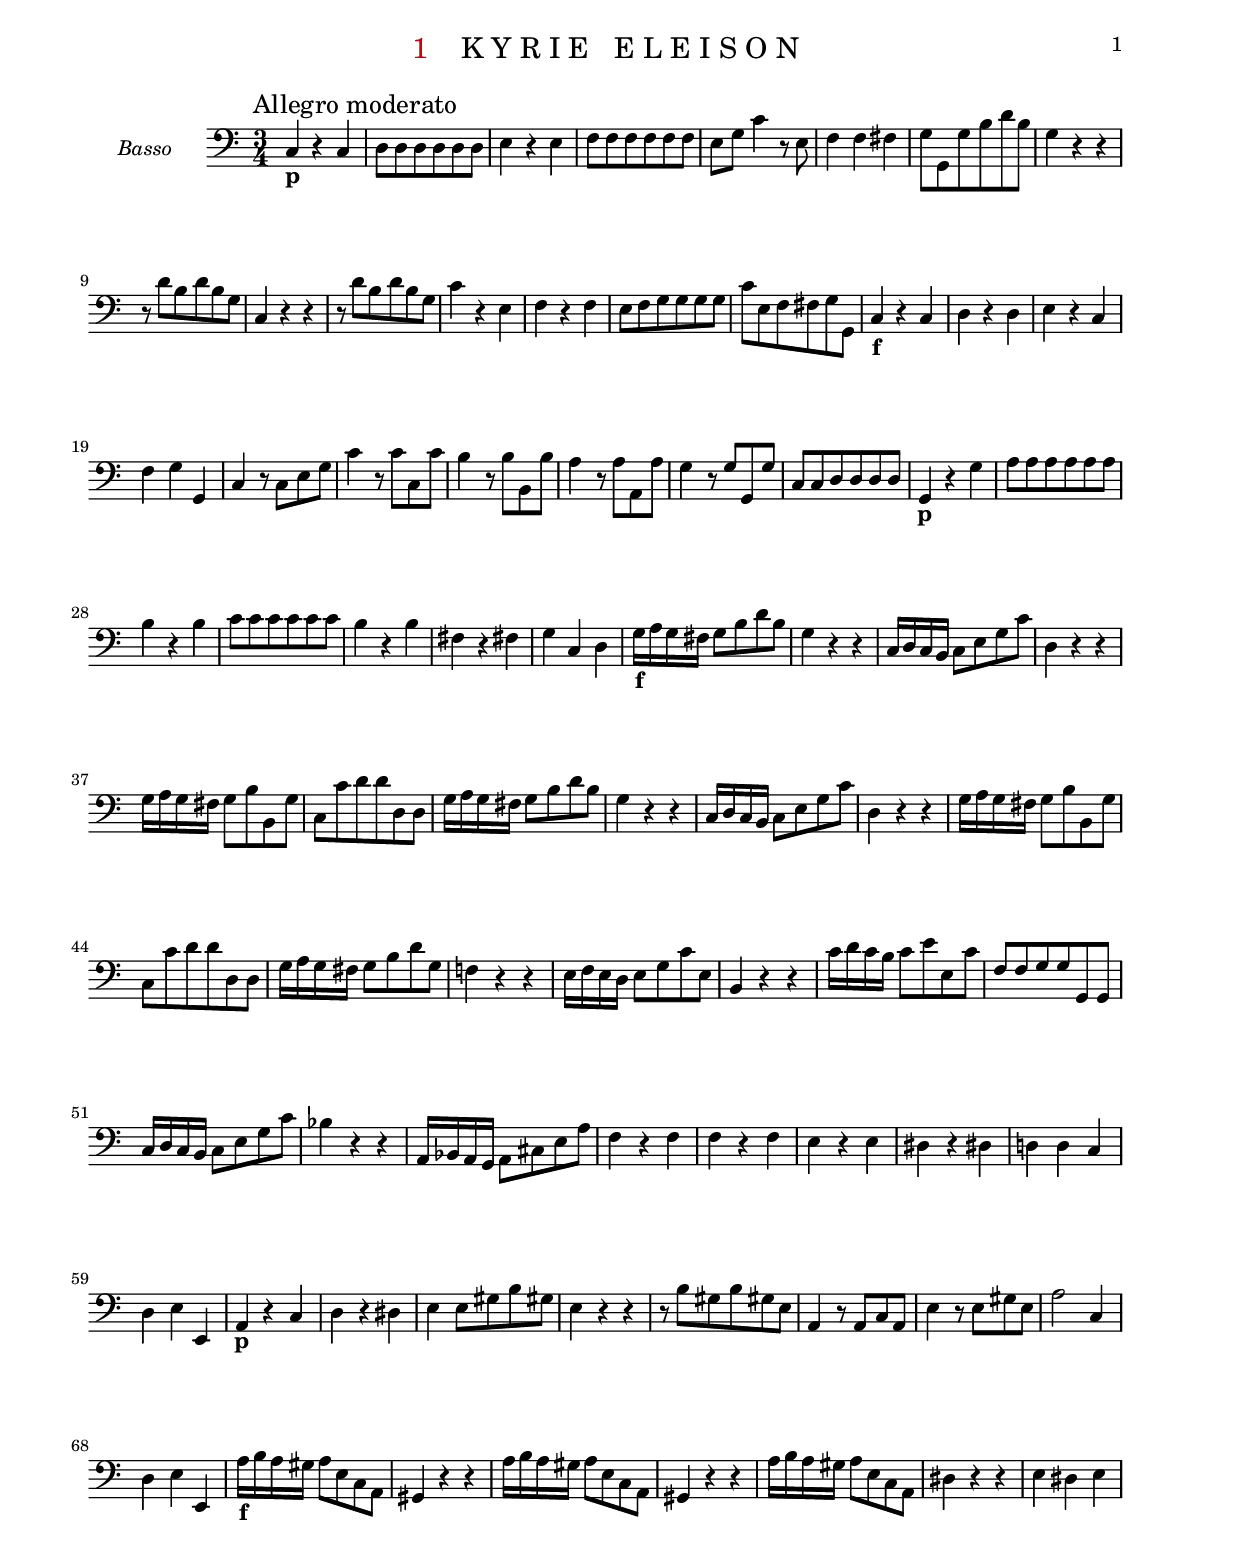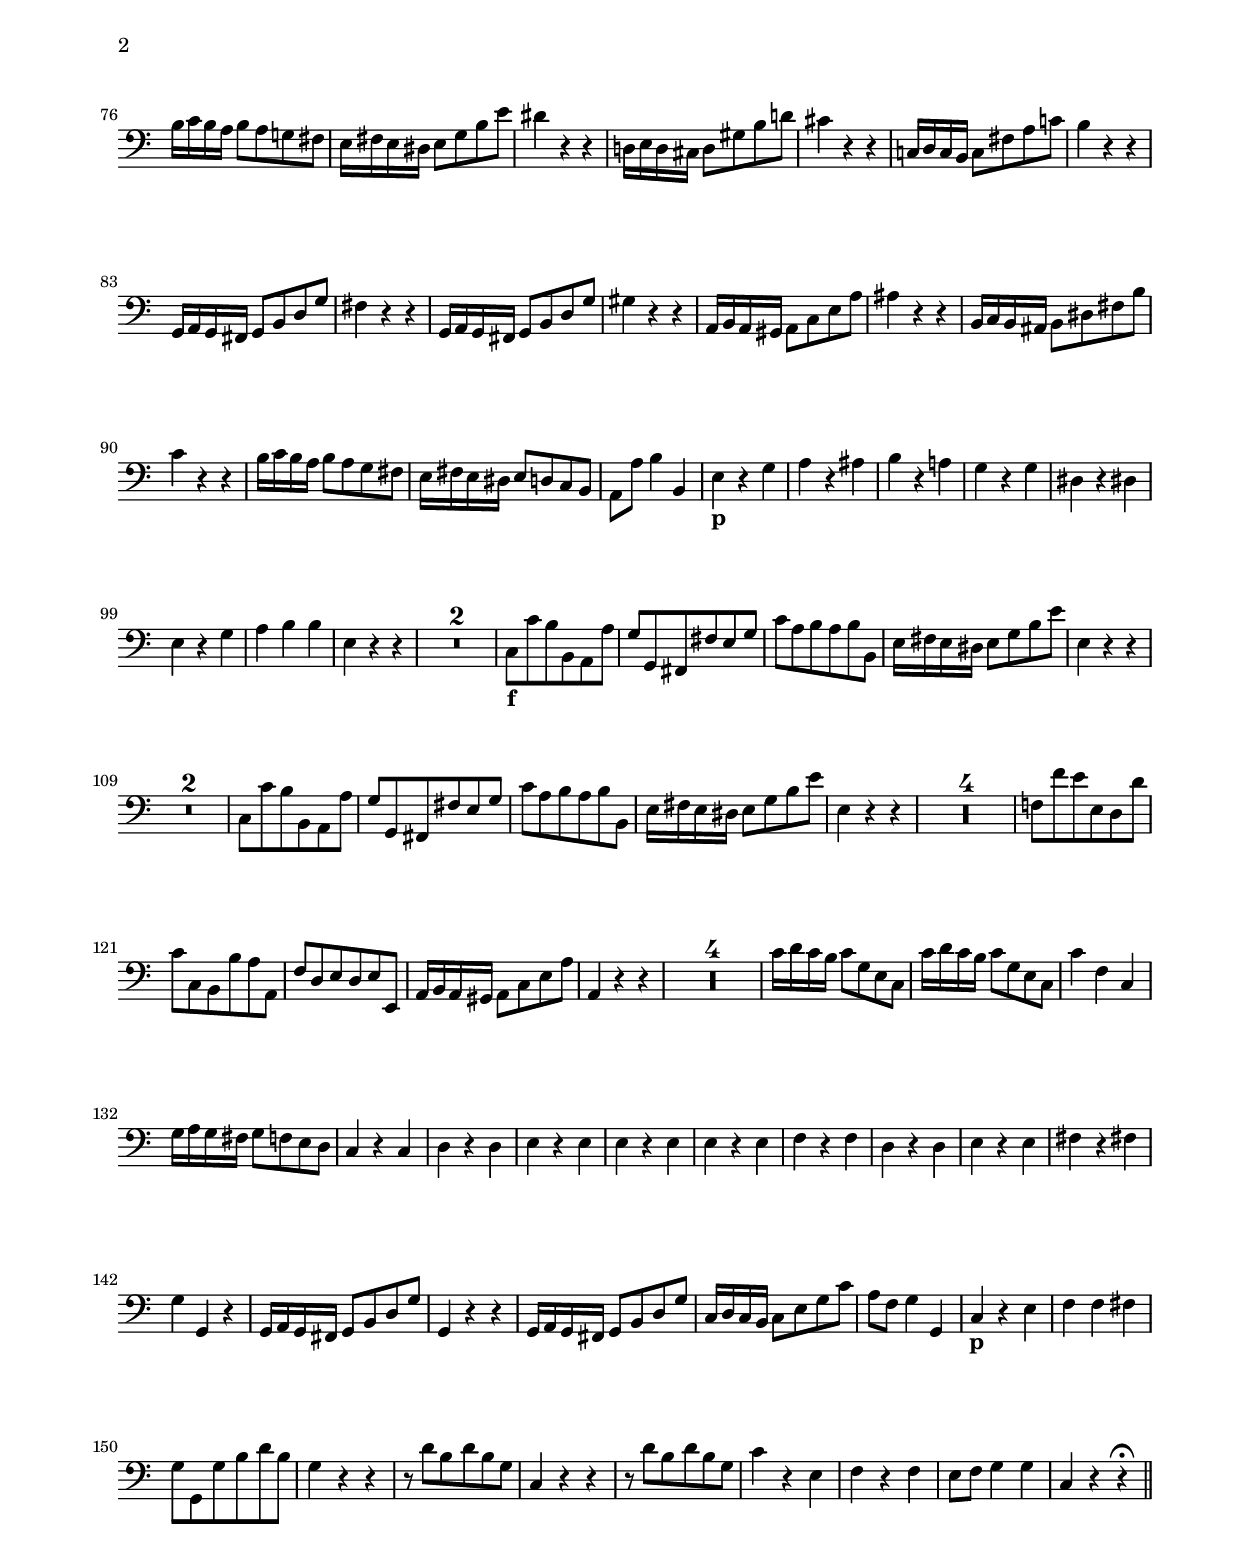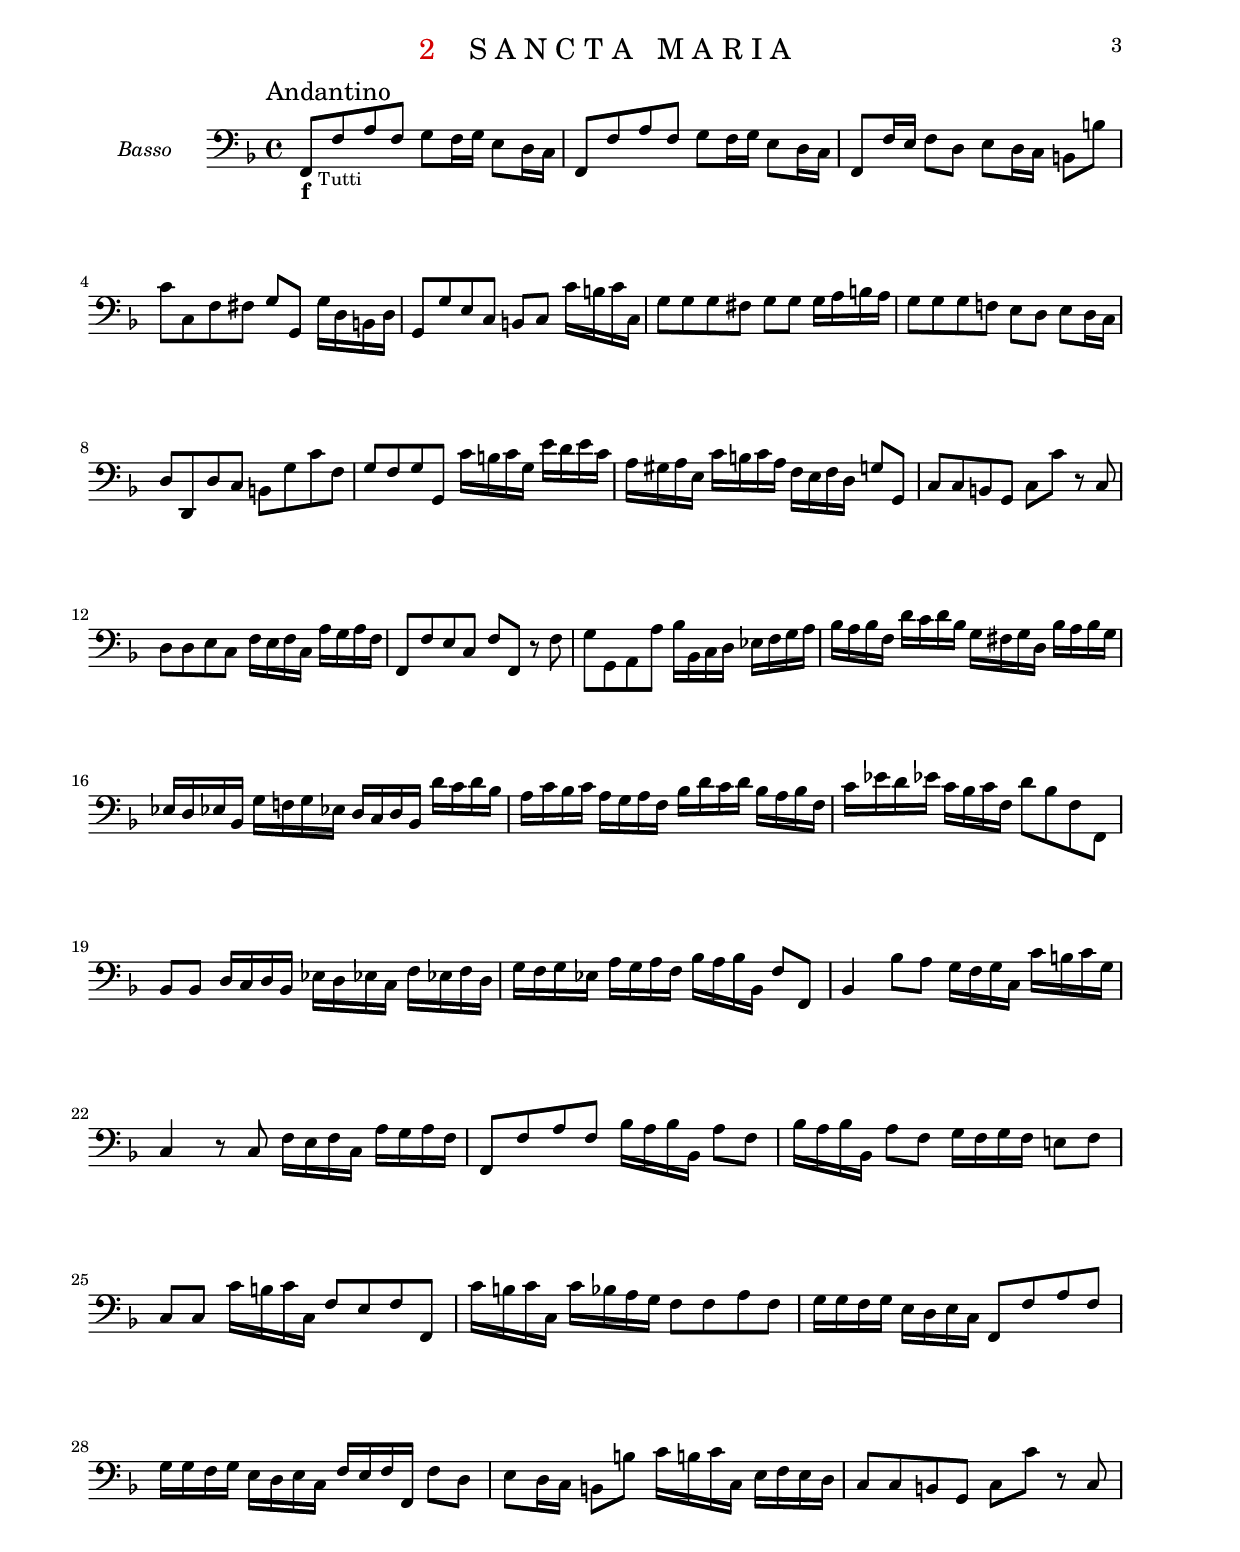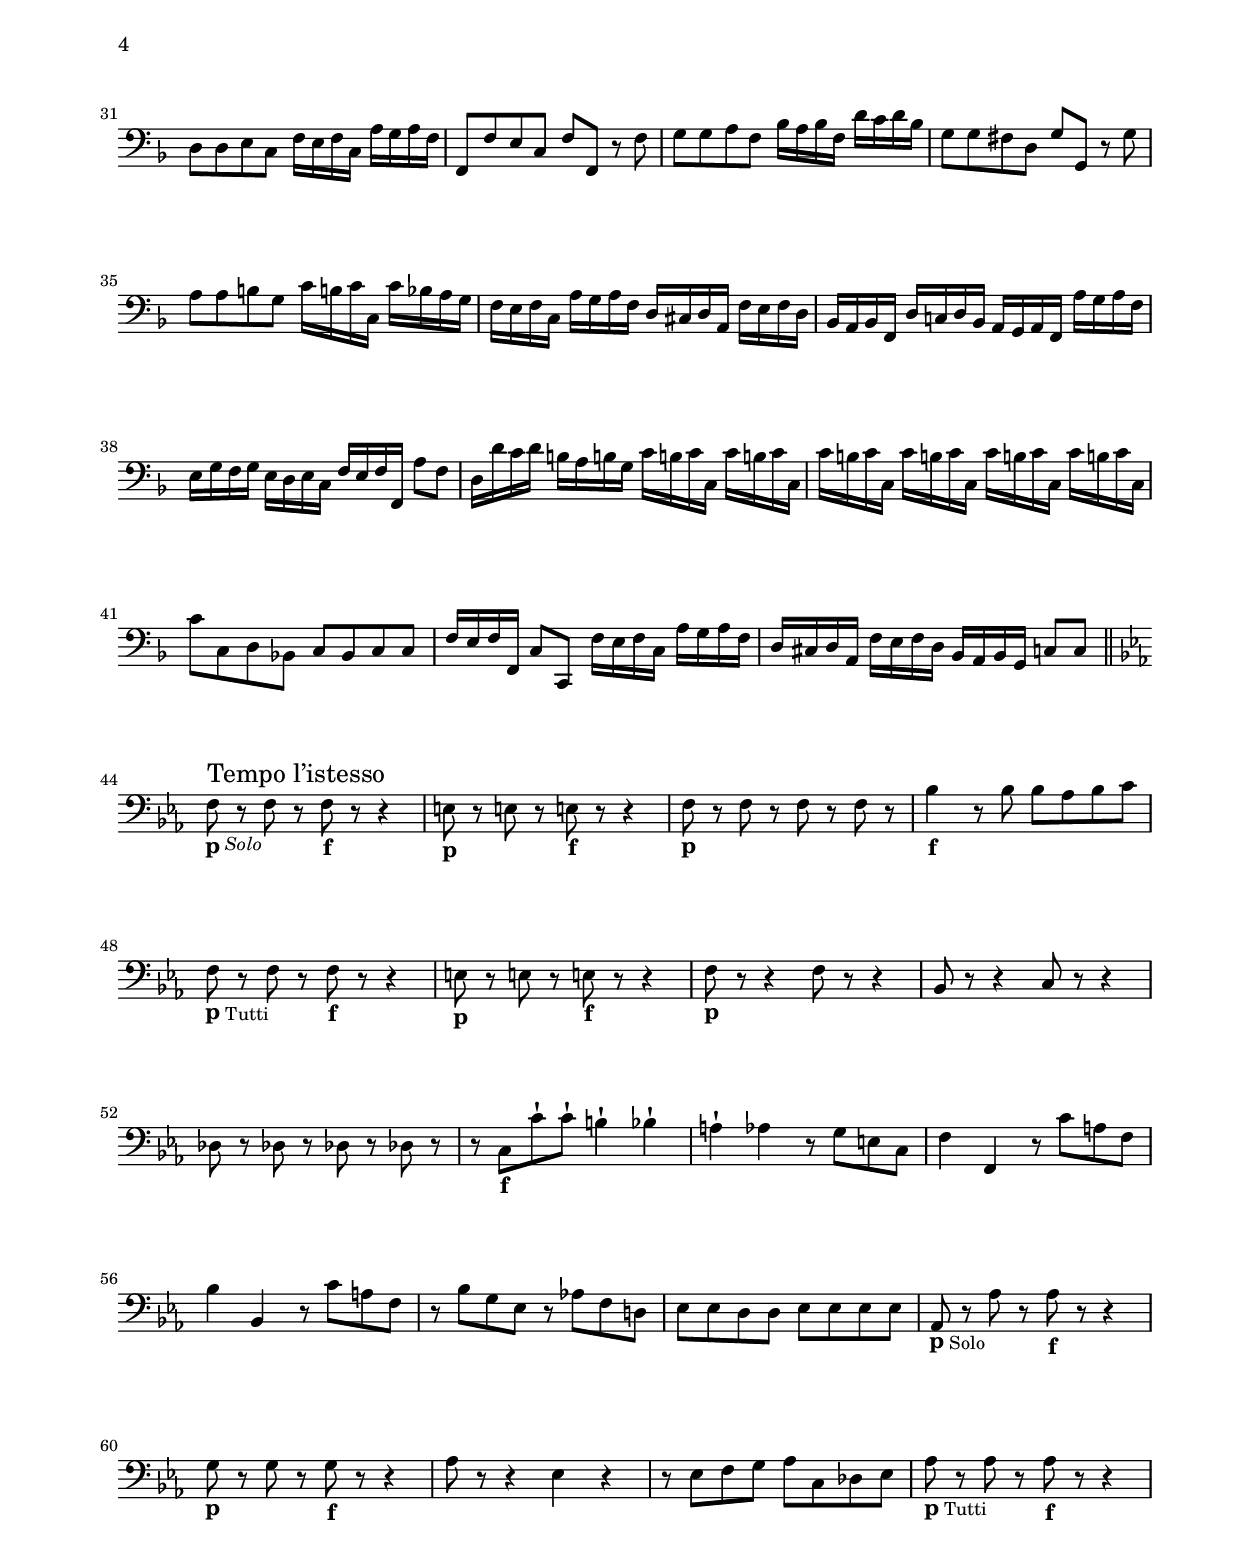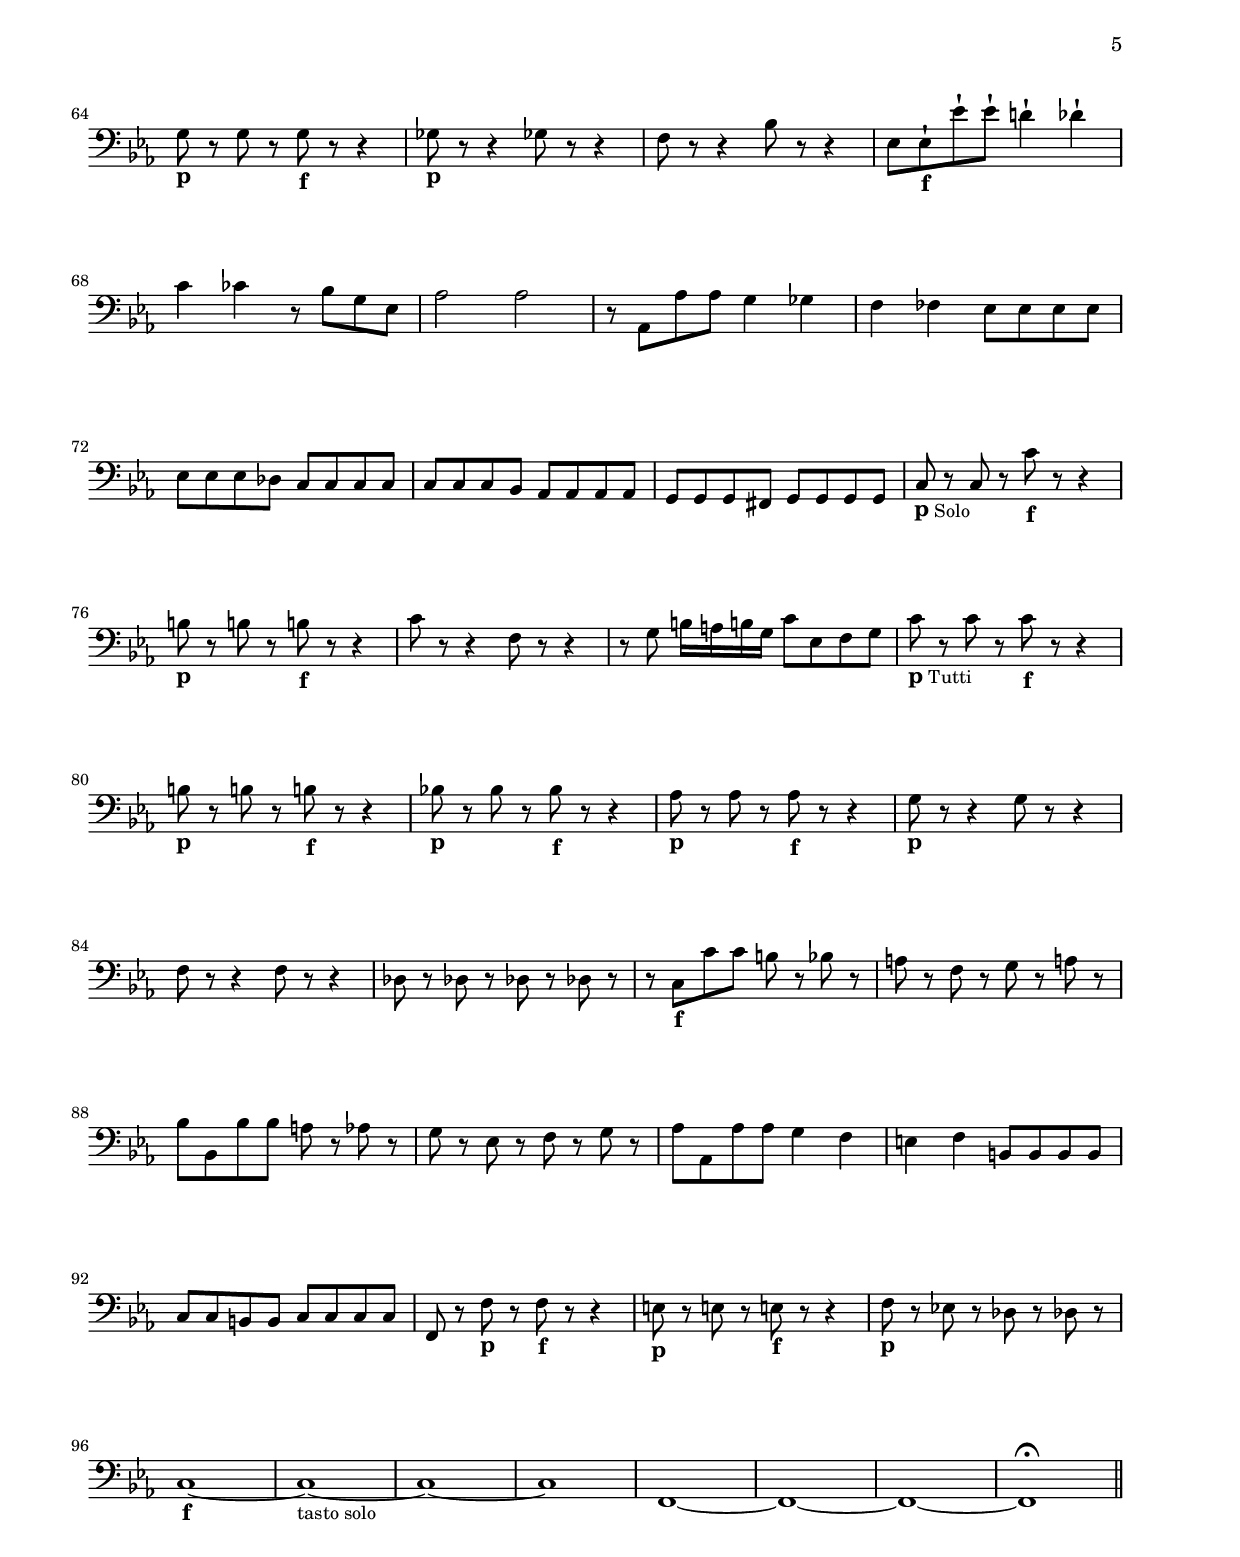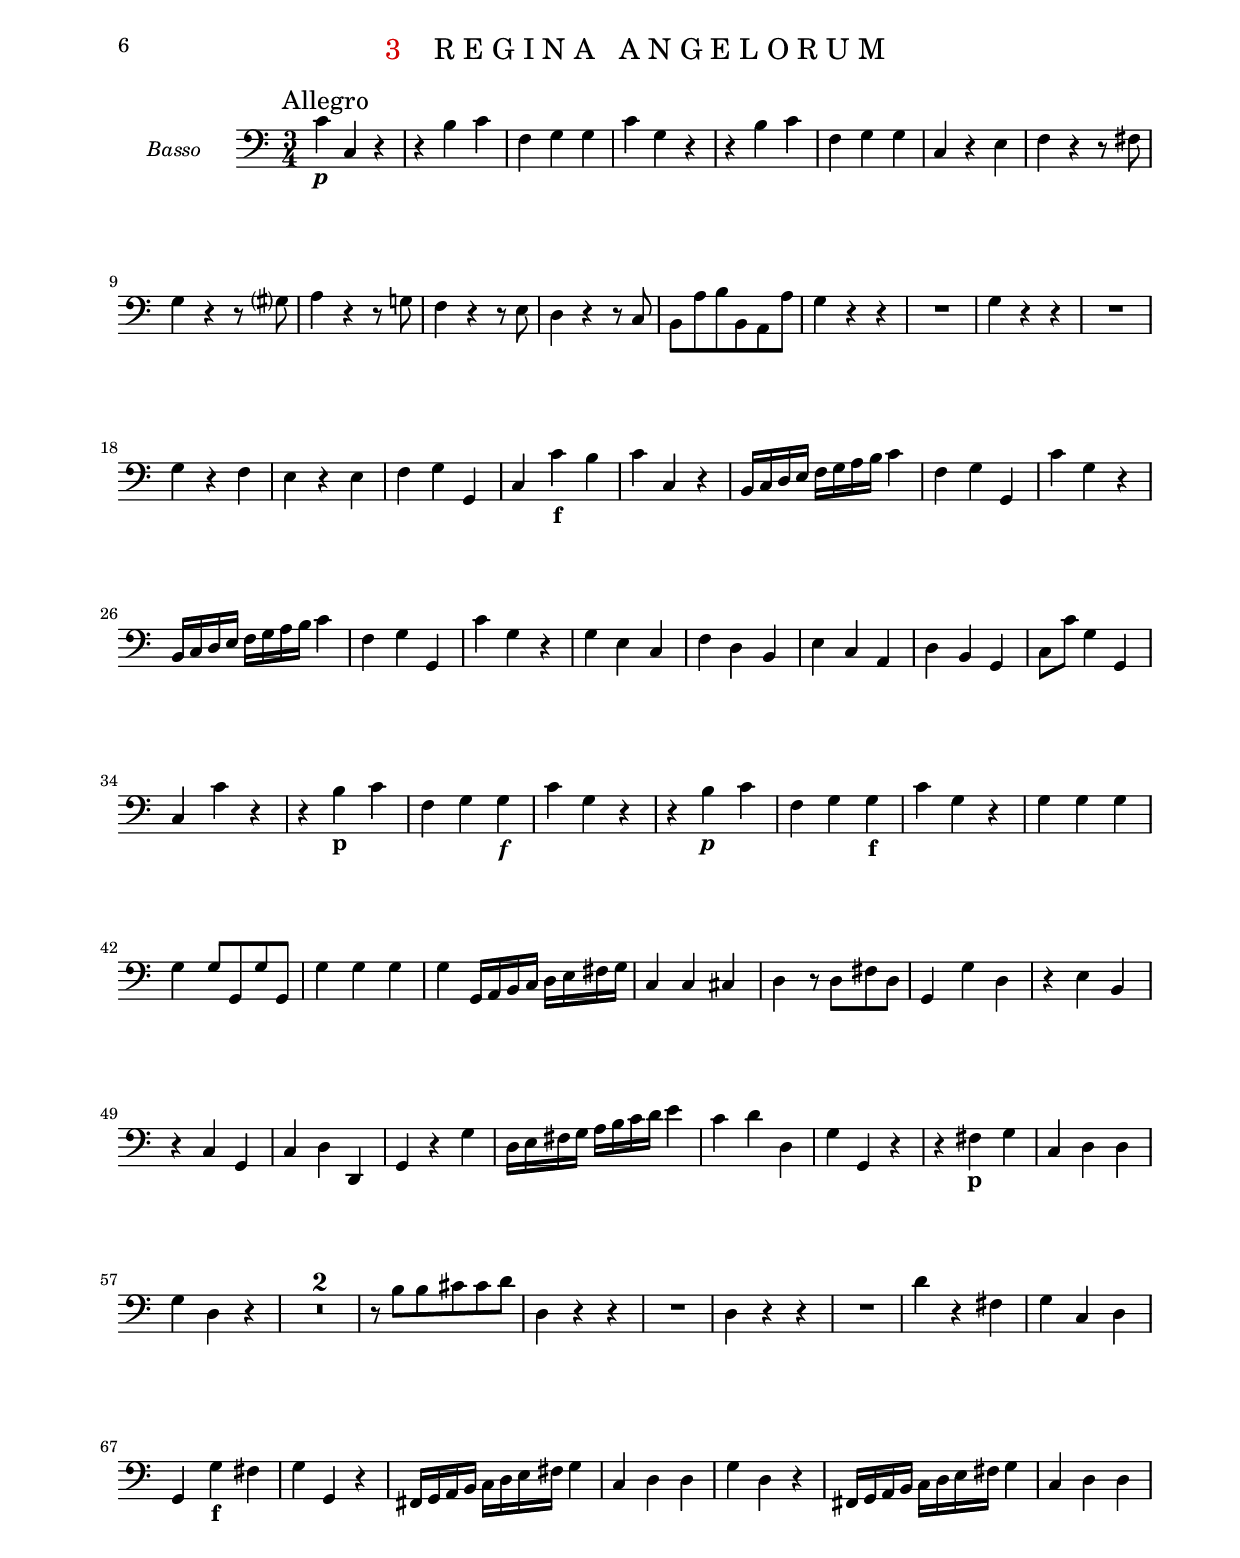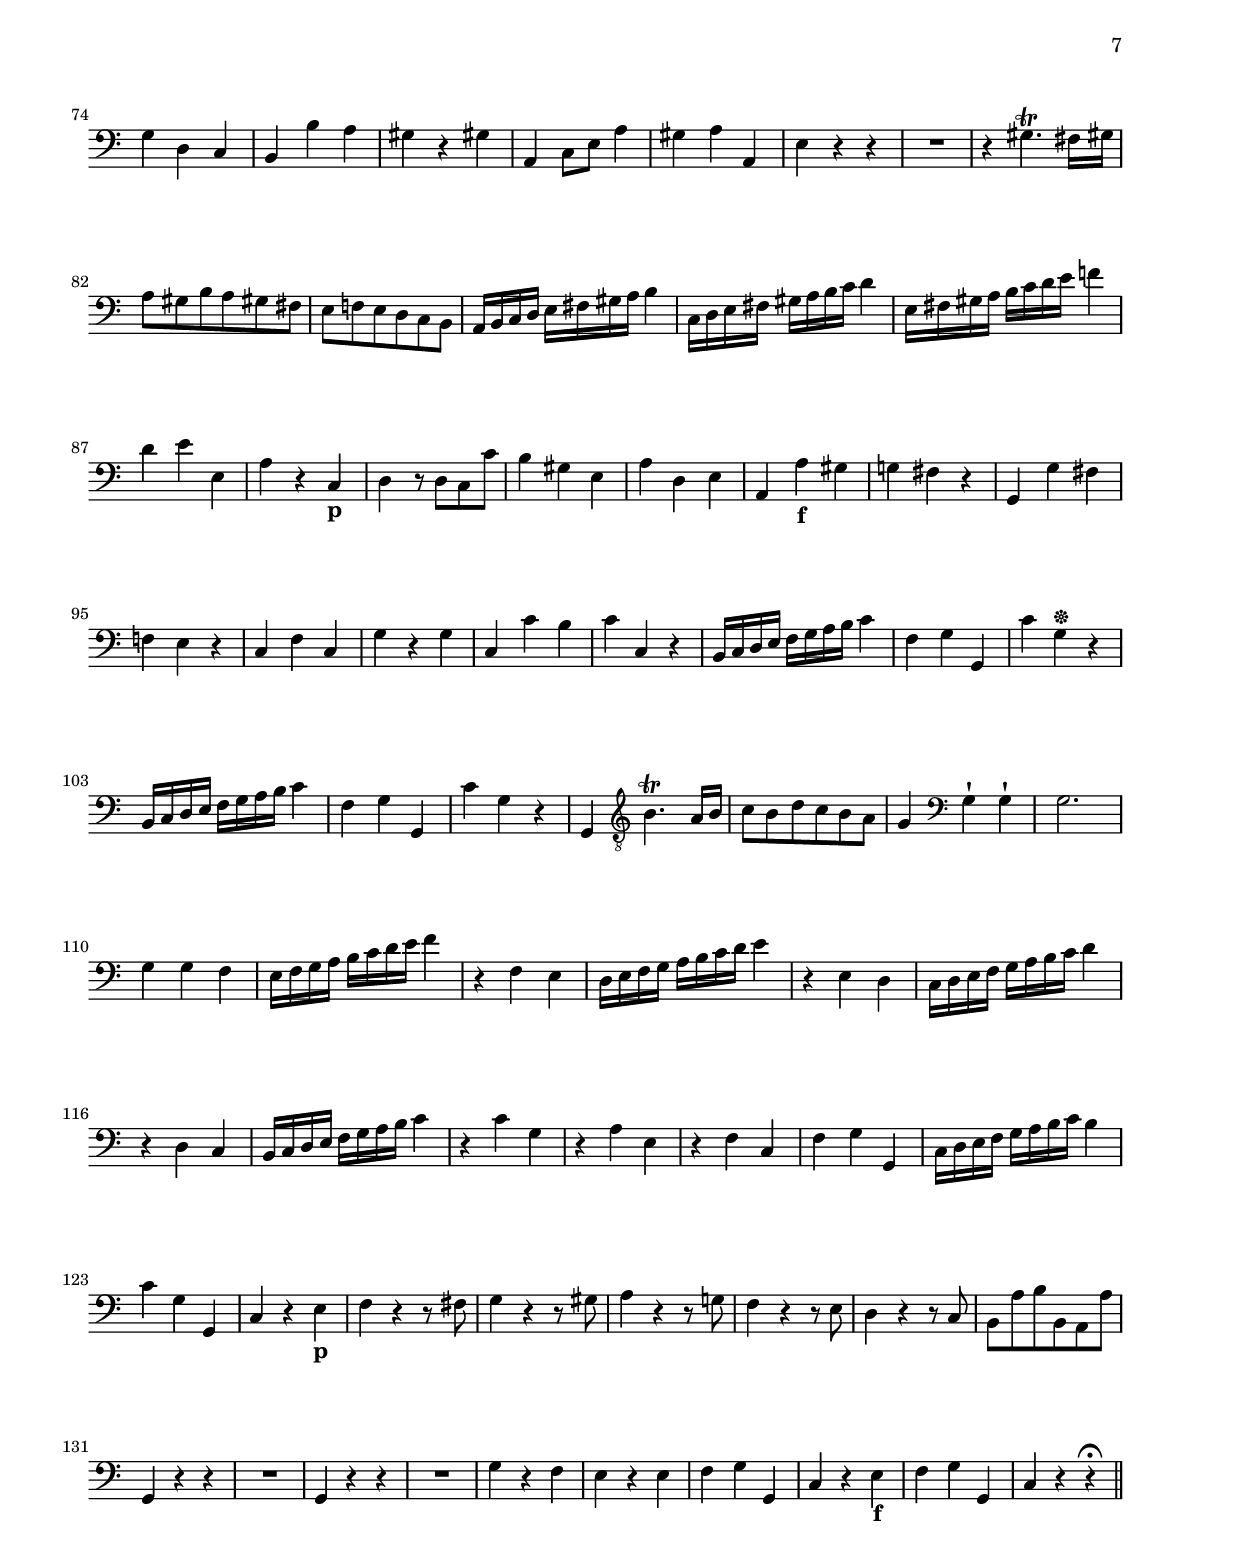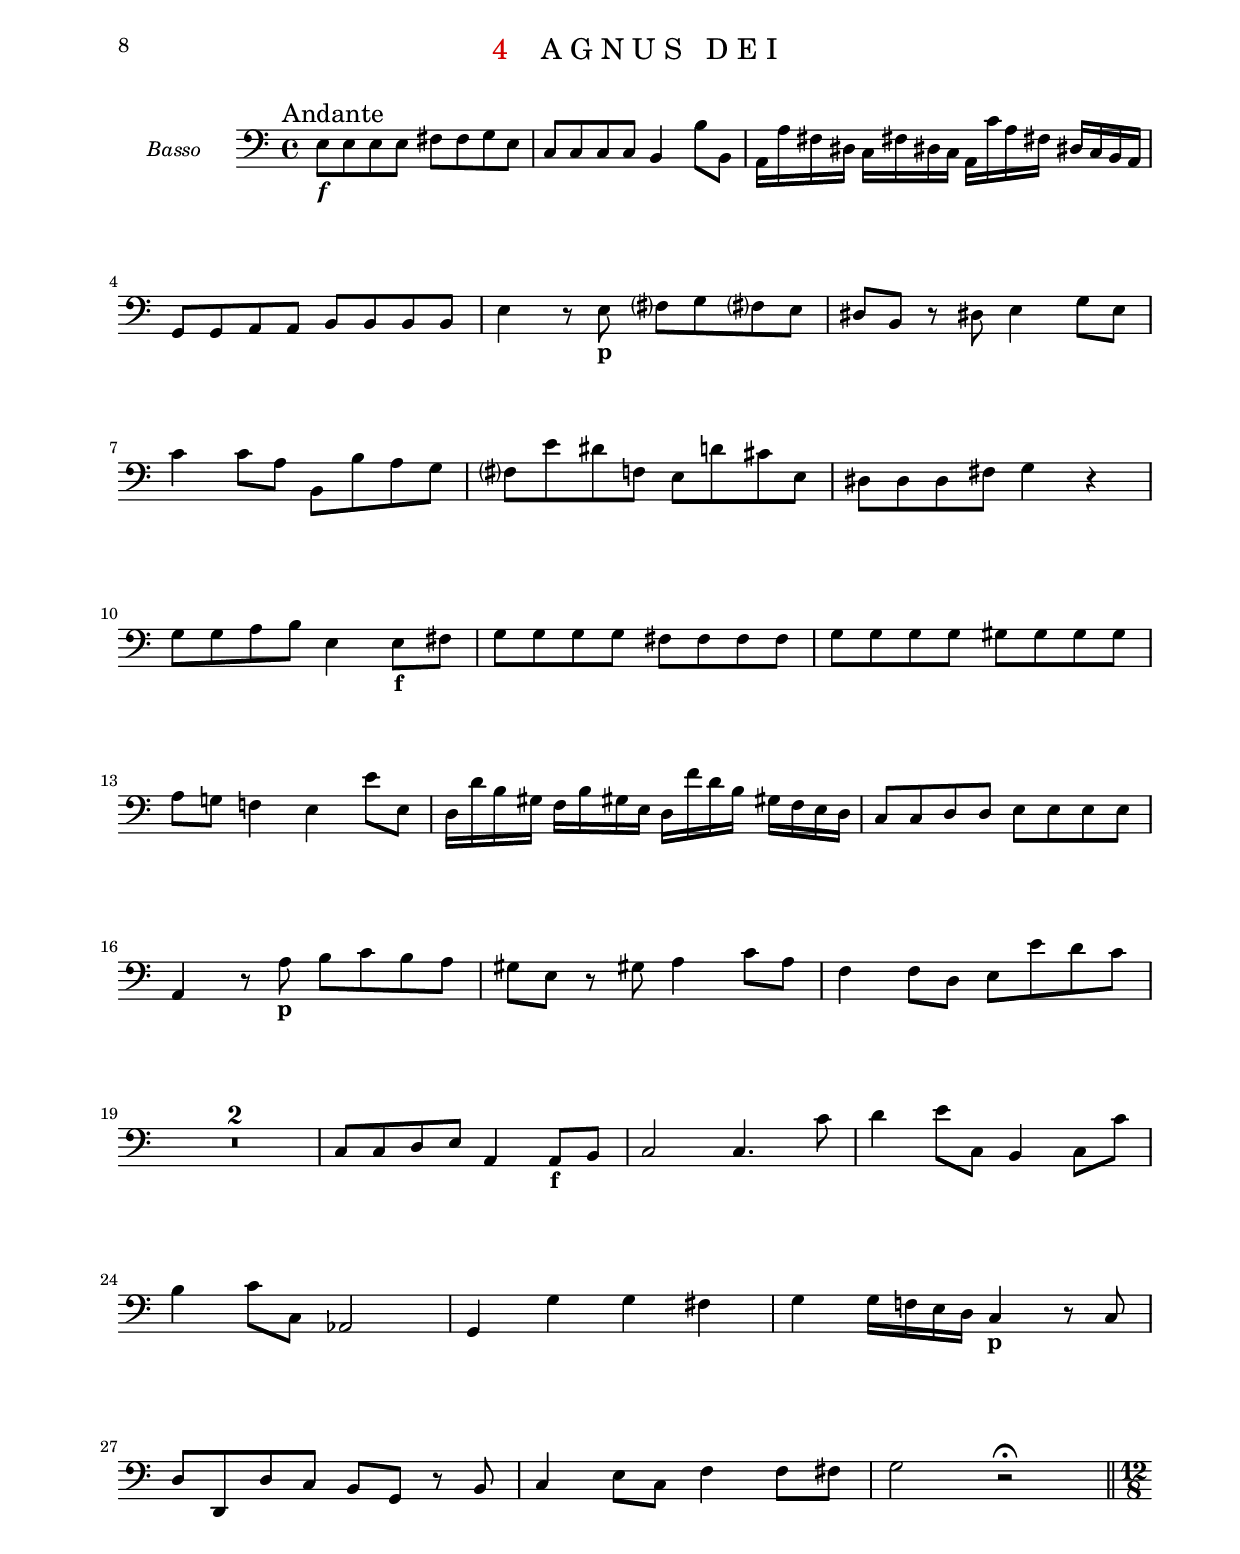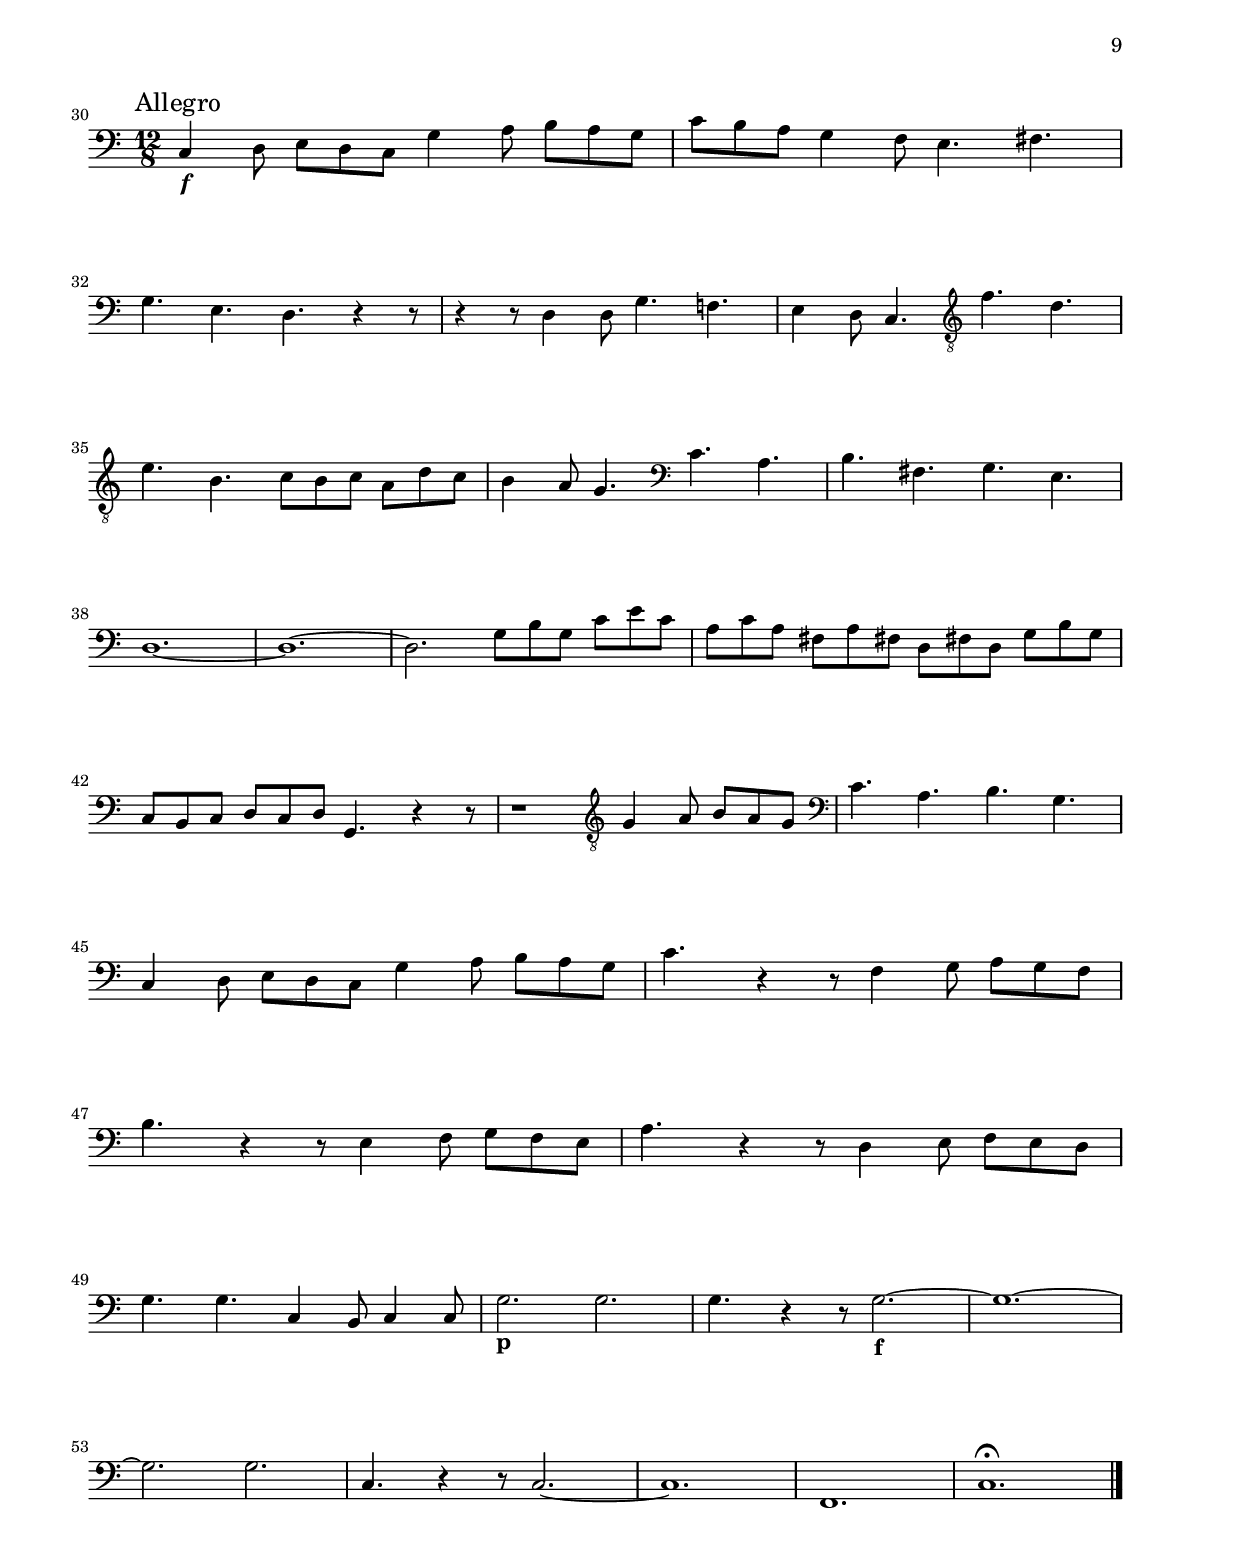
% (c) 2020 by Wolfgang Esser-Skala.
% This file is licensed under the Creative Commons Attribution-NonCommercial-ShareAlike 4.0 International License.
% To view a copy of this license, visit http://creativecommons.org/licenses/by-nc-sa/4.0/.

\version "2.18.0"

\include "../definitions.ly"

\paper {
	indent = 2\cm
	top-margin = 1.5\cm
	system-separator-markup = ##f
	system-system-spacing =
    #'((basic-distance . 18)
       (minimum-distance . 18)
       (padding . -100)
       (stretchability . 0))

	top-system-spacing =
    #'((basic-distance . 12)
       (minimum-distance . 12)
       (padding . -100)
       (stretchability . 0))

	top-markup-spacing =
    #'((basic-distance . 0)
       (minimum-distance . 0)
       (padding . -100)
       (stretchability . 0))

	markup-system-spacing =
    #'((basic-distance . 12)
       (minimum-distance . 12)
       (padding . -100)
       (stretchability . 0))

	systems-per-page = #9
}

#(set-global-staff-size 17.82)

\layout {
	\context {
		\Staff
		instrumentName = "Basso"
	}
}

\book {
	\bookpart {
		\header {
			number = "1"
			title = "K Y R I E   E L E I S O N"
		}
		\score {
			<<
				\new Staff { \KyrieViolone }
			>>
		}
	}
	\bookpart {
		\header {
			number = "2"
			title = "S A N C T A   M A R I A"
		}
		\score {
			<<
				\new Staff { \SanctaMariaOrgano }
			>>
		}
	}
	\bookpart {
		\header {
			number = "3"
			title = "R E G I N A   A N G E L O R U M"
		}
		\score {
			<<
				\new Staff { \ReginaViolone }
			>>
		}
	}
	\bookpart {
		\header {
			number = "4"
			title = "A G N U S   D E I"
		}
		\score {
			<<
				\new Staff { \AgnusDeiViolone }
			>>
		}
	}
}
